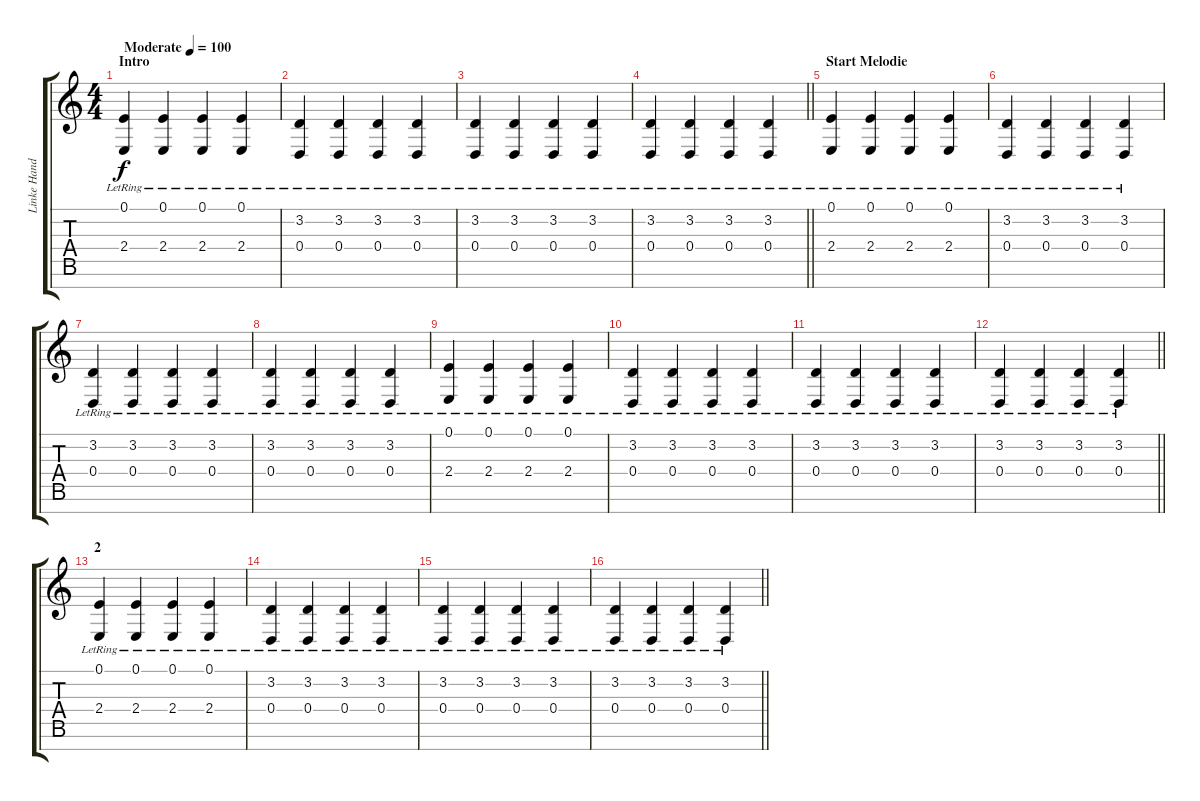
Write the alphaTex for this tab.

\track ("Linke Hand" "Linke Hand") {instrument acousticgrandpiano}
\staff {score tabs}
\tuning (E4 B3 G3 D3 A2 E2 B1) {hide}
\ts (4 4)
\section ("" "Intro")
\tempo (100 "Moderate")
\clef g2
\ks c
(0.1{lr} 2.4{lr}).4{dy f instrument acousticgrandpiano} (0.1{lr} 2.4{lr}).4 (0.1{lr} 2.4{lr}).4 (0.1{lr} 2.4{lr}).4 |
(3.2{lr} 0.4{lr}).4 (3.2{lr} 0.4{lr}).4 (3.2{lr} 0.4{lr}).4 (3.2{lr} 0.4{lr}).4 |
(3.2{lr} 0.4{lr}).4 (3.2{lr} 0.4{lr}).4 (3.2{lr} 0.4{lr}).4 (3.2{lr} 0.4{lr}).4 |
\barLineRight lightlight
(3.2{lr} 0.4{lr}).4 (3.2{lr} 0.4{lr}).4 (3.2{lr} 0.4{lr}).4 (3.2{lr} 0.4{lr}).4 |
\section ("" "Start Melodie")
(0.1{lr} 2.4{lr}).4 (0.1{lr} 2.4{lr}).4 (0.1{lr} 2.4{lr}).4 (0.1{lr} 2.4{lr}).4 |
(3.2{lr} 0.4{lr}).4 (3.2{lr} 0.4{lr}).4 (3.2{lr} 0.4{lr}).4 (3.2{lr} 0.4{lr}).4 |
(3.2{lr} 0.4{lr}).4 (3.2{lr} 0.4{lr}).4 (3.2{lr} 0.4{lr}).4 (3.2{lr} 0.4{lr}).4 |
(3.2{lr} 0.4{lr}).4 (3.2{lr} 0.4{lr}).4 (3.2{lr} 0.4{lr}).4 (3.2{lr} 0.4{lr}).4 |
(0.1{lr} 2.4{lr}).4 (0.1{lr} 2.4{lr}).4 (0.1{lr} 2.4{lr}).4 (0.1{lr} 2.4{lr}).4 |
(3.2{lr} 0.4{lr}).4 (3.2{lr} 0.4{lr}).4 (3.2{lr} 0.4{lr}).4 (3.2{lr} 0.4{lr}).4 |
(3.2{lr} 0.4{lr}).4 (3.2{lr} 0.4{lr}).4 (3.2{lr} 0.4{lr}).4 (3.2{lr} 0.4{lr}).4 |
\barLineRight lightlight
(3.2{lr} 0.4{lr}).4 (3.2{lr} 0.4{lr}).4 (3.2{lr} 0.4{lr}).4 (3.2{lr} 0.4{lr}).4 |
\section ("" "2")
(0.1{lr} 2.4{lr}).4 (0.1{lr} 2.4{lr}).4 (0.1{lr} 2.4{lr}).4 (0.1{lr} 2.4{lr}).4 |
(3.2{lr} 0.4{lr}).4 (3.2{lr} 0.4{lr}).4 (3.2{lr} 0.4{lr}).4 (3.2{lr} 0.4{lr}).4 |
(3.2{lr} 0.4{lr}).4 (3.2{lr} 0.4{lr}).4 (3.2{lr} 0.4{lr}).4 (3.2{lr} 0.4{lr}).4 |
\barLineRight lightlight
(3.2{lr} 0.4{lr}).4 (3.2{lr} 0.4{lr}).4 (3.2{lr} 0.4{lr}).4 (3.2{lr} 0.4{lr}).4
